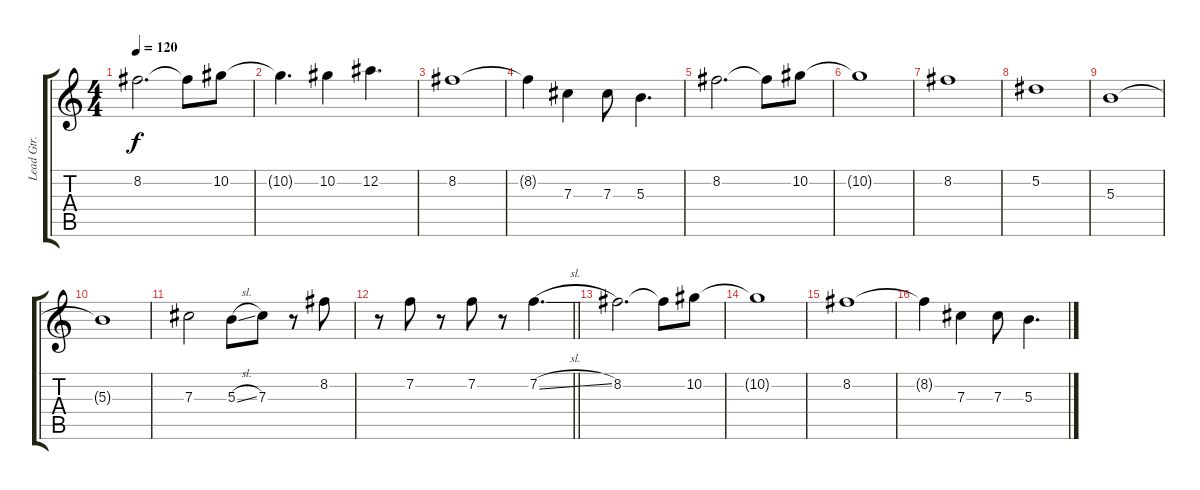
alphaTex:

\track ("Lead Gtr." "Lead Gtr.") {instrument distortionguitar}
\staff {score tabs}
\tuning (Eb4 Bb3 Gb3 Db3 Ab2 Eb2) {hide}
\ts (4 4)
\tempo 120
\clef g2
\ks c
8.2.2{d dy f} 8.2{t}.8 10.2.8 |
10.2{t}.4{d} 10.2.4 12.2.4{d} |
8.2.1 |
8.2{t}.4 7.3.4 7.3.8 5.3.4{d} |
8.2.2{d} 8.2{t}.8 10.2.8 |
10.2{t}.1 |
8.2.1 |
5.2.1 |
5.3.1 |
5.3{t}.1 |
7.3.2 5.3{sl}.8 7.3.8 r.8 8.2.8 |
\barLineRight lightlight
r.8 7.2.8 r.8 7.2.8 r.8 7.2{sl}.4{d} |
\section ("" "")
8.2.2{d} 8.2{t}.8 10.2.8 |
10.2{t}.1 |
8.2.1 |
8.2{t}.4 7.3.4 7.3.8 5.3.4{d}
